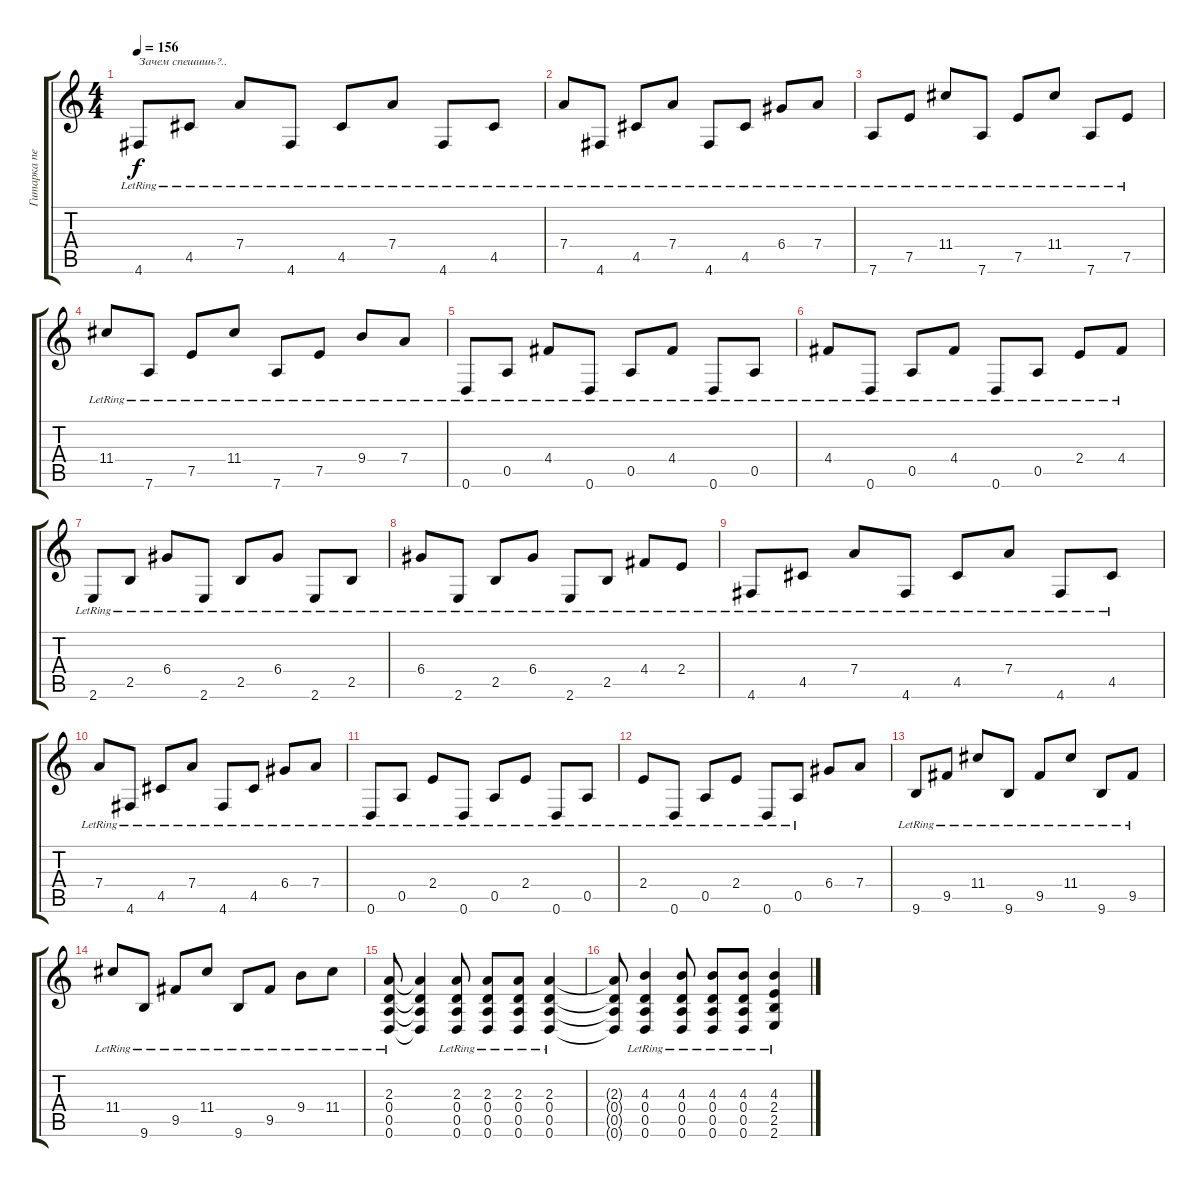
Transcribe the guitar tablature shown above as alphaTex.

\track ("Гитарка первая" "Гитарка пе") {instrument distortionguitar}
\staff {score tabs}
\tuning (E4 B3 G3 D3 A2 D2) {hide}
\ts (4 4)
\tempo 156
\clef g2
\ks c
4.6{lr}.8{txt "Зачем спешишь?.." dy f} 4.5{lr}.8 7.4{lr}.8 4.6{lr}.8 4.5{lr}.8 7.4{lr}.8 4.6{lr}.8 4.5{lr}.8 |
7.4{lr}.8 4.6{lr}.8 4.5{lr}.8 7.4{lr}.8 4.6{lr}.8 4.5{lr}.8 6.4{lr}.8 7.4{lr}.8 |
7.6{lr}.8 7.5{lr}.8 11.4{lr}.8 7.6{lr}.8 7.5{lr}.8 11.4{lr}.8 7.6{lr}.8 7.5{lr}.8 |
11.4{lr}.8 7.6{lr}.8 7.5{lr}.8 11.4{lr}.8 7.6{lr}.8 7.5{lr}.8 9.4{lr}.8 7.4{lr}.8 |
0.6{lr}.8 0.5{lr}.8 4.4{lr}.8 0.6{lr}.8 0.5{lr}.8 4.4{lr}.8 0.6{lr}.8 0.5{lr}.8 |
4.4{lr}.8 0.6{lr}.8 0.5{lr}.8 4.4{lr}.8 0.6{lr}.8 0.5{lr}.8 2.4{lr}.8 4.4{lr}.8 |
2.6{lr}.8 2.5{lr}.8 6.4{lr}.8 2.6{lr}.8 2.5{lr}.8 6.4{lr}.8 2.6{lr}.8 2.5{lr}.8 |
6.4{lr}.8 2.6{lr}.8 2.5{lr}.8 6.4{lr}.8 2.6{lr}.8 2.5{lr}.8 4.4{lr}.8 2.4{lr}.8 |
4.6{lr}.8 4.5{lr}.8 7.4{lr}.8 4.6{lr}.8 4.5{lr}.8 7.4{lr}.8 4.6{lr}.8 4.5{lr}.8 |
7.4{lr}.8 4.6{lr}.8 4.5{lr}.8 7.4{lr}.8 4.6{lr}.8 4.5{lr}.8 6.4{lr}.8 7.4{lr}.8 |
0.6{lr}.8 0.5{lr}.8 2.4{lr}.8 0.6{lr}.8 0.5{lr}.8 2.4{lr}.8 0.6{lr}.8 0.5{lr}.8 |
2.4{lr}.8 0.6{lr}.8 0.5{lr}.8 2.4{lr}.8 0.6{lr}.8 0.5{lr}.8 6.4.8 7.4.8 |
9.6{lr}.8 9.5{lr}.8 11.4{lr}.8 9.6{lr}.8 9.5{lr}.8 11.4{lr}.8 9.6{lr}.8 9.5{lr}.8 |
11.4{lr}.8 9.6{lr}.8 9.5{lr}.8 11.4{lr}.8 9.6{lr}.8 9.5{lr}.8 9.4{lr}.8 11.4{lr}.8 |
(2.3{lr} 0.4{lr} 0.5{lr} 0.6{lr}).8 (2.3{t} 0.4{t} 0.5{t} 0.6{t}).4 (2.3{lr} 0.4{lr} 0.5{lr} 0.6{lr}).8 (2.3{lr} 0.4{lr} 0.5{lr} 0.6{lr}).8 (2.3{lr} 0.4{lr} 0.5{lr} 0.6{lr}).8 (2.3{lr} 0.4{lr} 0.5{lr} 0.6{lr}).4 |
(2.3{t} 0.4{t} 0.5{t} 0.6{t}).8 (4.3{lr} 0.4{lr} 0.5{lr} 0.6{lr}).4 (4.3{lr} 0.4{lr} 0.5{lr} 0.6{lr}).8 (4.3{lr} 0.4{lr} 0.5{lr} 0.6{lr}).8 (4.3{lr} 0.4{lr} 0.5{lr} 0.6{lr}).8 (4.3{lr} 2.4{lr} 2.5{lr} 2.6{lr}).4
